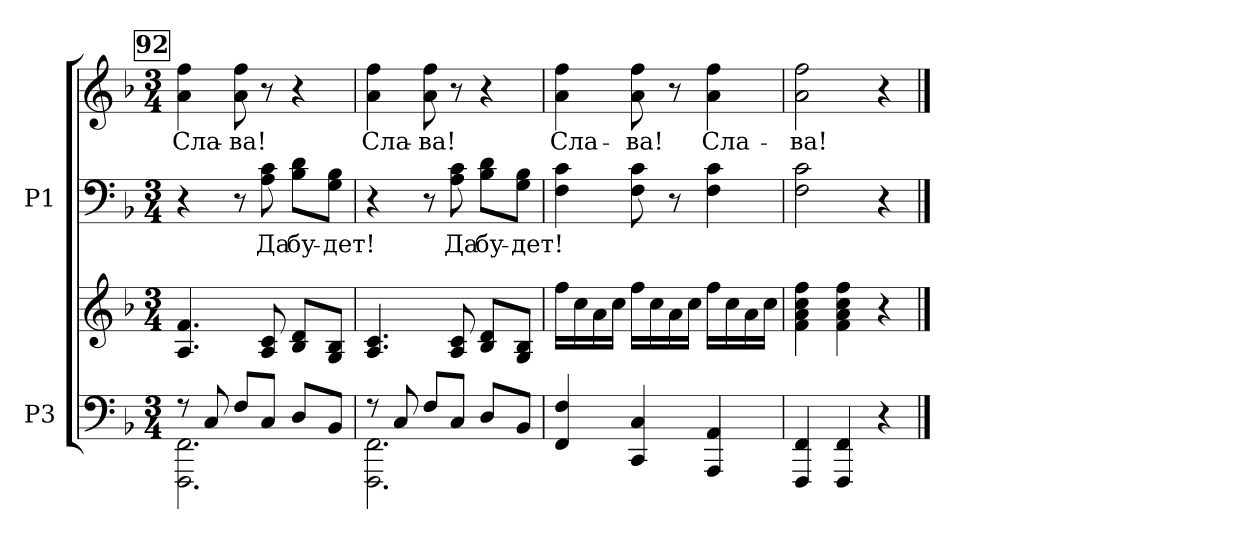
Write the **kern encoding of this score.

**kern	**kern	**kern	**text	**kern	**text
*part2	*part2	*part1	*part1	*part1	*part1
*staff4	*staff3	*staff2	*staff2	*staff1	*staff1
*I"P3	*	*I"P1	*	*	*
*clefF4	*clefG2	*clefF4	*	*clefG2	*
*k[b-]	*k[b-]	*k[b-]	*	*k[b-]	*
*F:	*F:	*F:	*	*F:	*
*M3/4	*M3/4	*M3/4	*	*M3/4	*
!!LO:REH:place=s1:B:color=#000000:enc=box:fs=17.0167:t=92
=92	=92	=92	=92	=92	=92
*^	*	*	*	*	*
!	!	!	!	!	!	!LO:LY:b:color=#000000
8r	2.FFFi\ 2.FFi	4.Ai/ 4.fi	4r	.	4ai\ 4ffi	Сла-
8Ci/	.	.	.	.	.	.
!	!	!	!	!	!	!LO:LY:b:color=#000000
8Fi/L	.	.	8r	.	8ai\ 8ffi	-ва!
!	!	!	!	!LO:LY:b:color=#000000	!	!
8Ci/J	.	8Ai/ 8ci	8Ai\ 8ci	Да	8r	.
!	!	!	!	!LO:LY:b:color=#000000	!	!
8Di/L	.	8B-i/ 8diL	8B-i\ 8diL	бу-	4r	.
!	!	!	!	!LO:LY:b:color=#000000	!	!
8BB-i/J	.	8Gi/ 8B-iJ	8Gi\ 8B-iJ	-дет!	.	.
!!LO:LB:g=z
=93	=93	=93	=93	=93	=93	=93
!	!	!	!	!	!	!LO:LY:b:color=#000000
8r	2.FFFi\ 2.FFi	4.Ai/ 4.ci	4r	.	4ai\ 4ffi	Сла-
8Ci/	.	.	.	.	.	.
!	!	!	!	!	!	!LO:LY:b:color=#000000
8Fi/L	.	.	8r	.	8ai\ 8ffi	-ва!
!	!	!	!	!LO:LY:b:color=#000000	!	!
8Ci/J	.	8Ai/ 8ci	8Ai\ 8ci	Да	8r	.
!	!	!	!	!LO:LY:b:color=#000000	!	!
8Di/L	.	8B-i/ 8diL	8B-i\ 8diL	бу-	4r	.
!	!	!	!	!LO:LY:b:color=#000000	!	!
8BB-i/J	.	8Gi/ 8B-iJ	8Gi\ 8B-iJ	-дет!	.	.
*v	*v	*	*	*	*	*
=94	=94	=94	=94	=94	=94
!	!	!	!	!	!LO:LY:b:color=#000000
4FFi/ 4Fi	16ffi\LL	4Fi\ 4ci	.	4ai\ 4ffi	Сла-
.	16cci\	.	.	.	.
.	16ai\	.	.	.	.
.	16cci\JJ	.	.	.	.
!	!	!	!	!	!LO:LY:b:color=#000000
4CCi/ 4Ci	16ffi\LL	8Fi\ 8ci	.	8ai\ 8ffi	-ва!
.	16cci\	.	.	.	.
.	16ai\	8r	.	8r	.
.	16cci\JJ	.	.	.	.
!	!	!	!	!	!LO:LY:b:color=#000000
4AAAi/ 4AAi	16ffi\LL	4Fi\ 4ci	.	4ai\ 4ffi	Сла-
.	16cci\	.	.	.	.
.	16ai\	.	.	.	.
.	16cci\JJ	.	.	.	.
=95	=95	=95	=95	=95	=95
!	!	!	!	!	!LO:LY:b:color=#000000
4FFFi/ 4FFi	4fi\ 4ai 4cci 4ffi	2Fi\ 2ci	.	2ai\ 2ffi	-ва!
4FFFi/ 4FFi	4fi\ 4ai 4cci 4ffi	.	.	.	.
4r	4r	4r	.	4r	.
==	==	==	==	==	==
*-	*-	*-	*-	*-	*-
